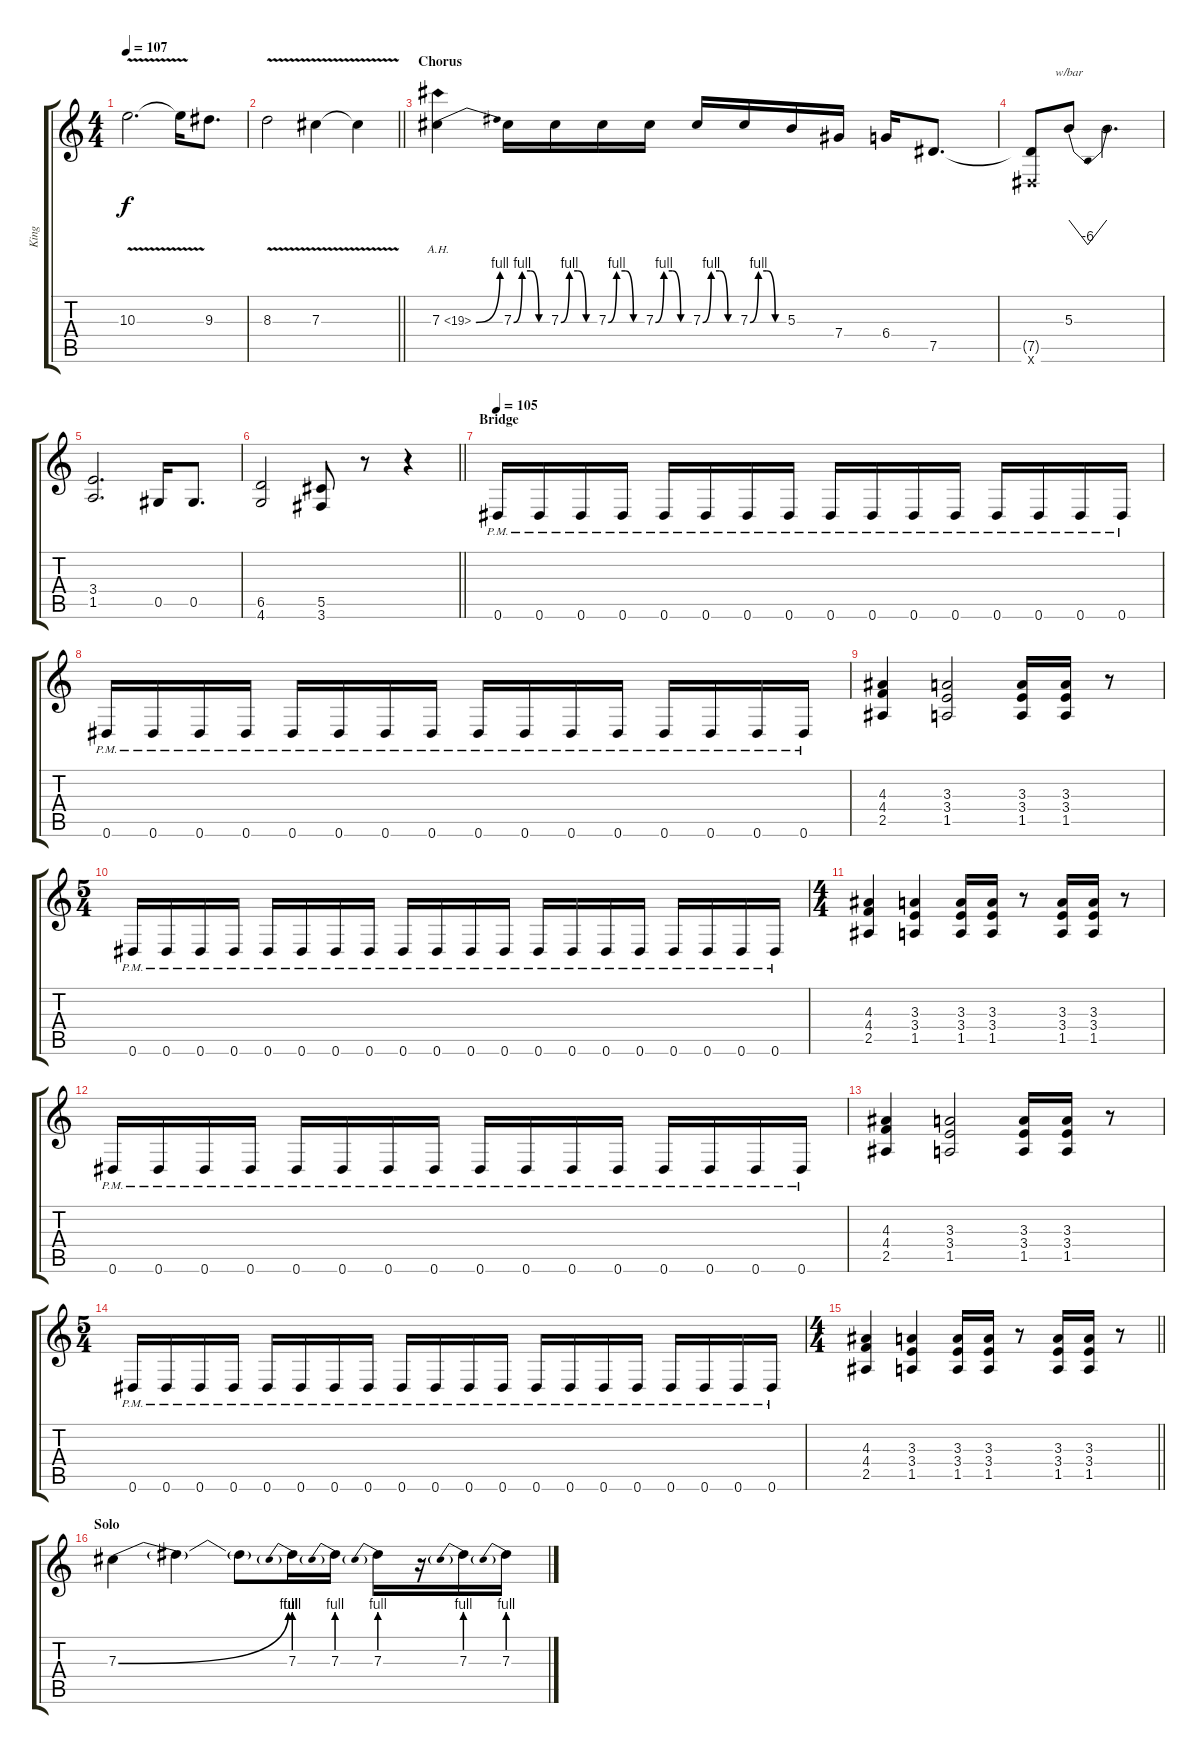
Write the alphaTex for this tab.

\track ("King" "King") {instrument distortionguitar}
\staff {score tabs}
\tuning (Eb4 Bb3 Gb3 Db3 Ab2 Eb2) {hide}
\ts (4 4)
\tempo 107
\clef g2
\ks c
10.3{v}.2{d dy f} 10.3{t}.16 9.3.8{d} |
\barLineRight lightlight
8.3{v}.2 7.3{v}.4 7.3{t}.4 |
\section ("" "Chorus")
7.3{be (bend 0 0 60 4) ah 12}.4 7.3{be (custom 0 0 15 4 30 4 45 0 60 0)}.16 7.3{be (custom 0 0 15 4 30 4 45 0 60 0)}.16 7.3{be (custom 0 0 15 4 30 4 45 0 60 0)}.16 7.3{be (custom 0 0 15 4 30 4 45 0 60 0)}.16 7.3{be (custom 0 0 15 4 30 4 45 0 60 0)}.16 7.3{be (custom 0 0 15 4 30 4 45 0 60 0)}.16 5.3.16 7.4.16 6.4.16 7.5.8{d} |
(7.5{t} 0.6{x}).8 5.3.8{tbe (dip default 0 0 30 -24 60 0)} 5.3{t}.2{d} |
(3.4 1.5).2{d} 0.5.16 0.5.8{d} |
\barLineRight lightlight
(6.5 4.6).2 (5.5 3.6).8 r.8 r.4 |
\section ("" "Bridge")
\tempo 105
0.6{pm}.16 0.6{pm}.16 0.6{pm}.16 0.6{pm}.16 0.6{pm}.16 0.6{pm}.16 0.6{pm}.16 0.6{pm}.16 0.6{pm}.16 0.6{pm}.16 0.6{pm}.16 0.6{pm}.16 0.6{pm}.16 0.6{pm}.16 0.6{pm}.16 0.6{pm}.16 |
0.6{pm}.16 0.6{pm}.16 0.6{pm}.16 0.6{pm}.16 0.6{pm}.16 0.6{pm}.16 0.6{pm}.16 0.6{pm}.16 0.6{pm}.16 0.6{pm}.16 0.6{pm}.16 0.6{pm}.16 0.6{pm}.16 0.6{pm}.16 0.6{pm}.16 0.6{pm}.16 |
(4.3 4.4 2.5).4 (3.3 3.4 1.5).2 (3.3 3.4 1.5).16 (3.3 3.4 1.5).16 r.8 |
\ts (5 4)
0.6{pm}.16 0.6{pm}.16 0.6{pm}.16 0.6{pm}.16 0.6{pm}.16 0.6{pm}.16 0.6{pm}.16 0.6{pm}.16 0.6{pm}.16 0.6{pm}.16 0.6{pm}.16 0.6{pm}.16 0.6{pm}.16 0.6{pm}.16 0.6{pm}.16 0.6{pm}.16 0.6{pm}.16 0.6{pm}.16 0.6{pm}.16 0.6{pm}.16 |
\ts (4 4)
(4.3 4.4 2.5).4 (3.3 3.4 1.5).4 (3.3 3.4 1.5).16 (3.3 3.4 1.5).16 r.8 (3.3 3.4 1.5).16 (3.3 3.4 1.5).16 r.8 |
0.6{pm}.16 0.6{pm}.16 0.6{pm}.16 0.6{pm}.16 0.6{pm}.16 0.6{pm}.16 0.6{pm}.16 0.6{pm}.16 0.6{pm}.16 0.6{pm}.16 0.6{pm}.16 0.6{pm}.16 0.6{pm}.16 0.6{pm}.16 0.6{pm}.16 0.6{pm}.16 |
(4.3 4.4 2.5).4 (3.3 3.4 1.5).2 (3.3 3.4 1.5).16 (3.3 3.4 1.5).16 r.8 |
\ts (5 4)
0.6{pm}.16 0.6{pm}.16 0.6{pm}.16 0.6{pm}.16 0.6{pm}.16 0.6{pm}.16 0.6{pm}.16 0.6{pm}.16 0.6{pm}.16 0.6{pm}.16 0.6{pm}.16 0.6{pm}.16 0.6{pm}.16 0.6{pm}.16 0.6{pm}.16 0.6{pm}.16 0.6{pm}.16 0.6{pm}.16 0.6{pm}.16 0.6{pm}.16 |
\ts (4 4)
\barLineRight lightlight
(4.3 4.4 2.5).4 (3.3 3.4 1.5).4 (3.3 3.4 1.5).16 (3.3 3.4 1.5).16 r.8 (3.3 3.4 1.5).16 (3.3 3.4 1.5).16 r.8 |
\section ("" "Solo")
7.3{be (bend 0 0 60 4)}.4 7.3{t}.4 7.3{t}.8 7.3{be (prebend 0 4 60 4)}.16 7.3{be (prebend 0 4 60 4)}.16 7.3{be (prebend 0 4 60 4)}.16 r.16 7.3{be (prebend 0 4 60 4)}.16 7.3{be (prebend 0 4 60 4)}.16
